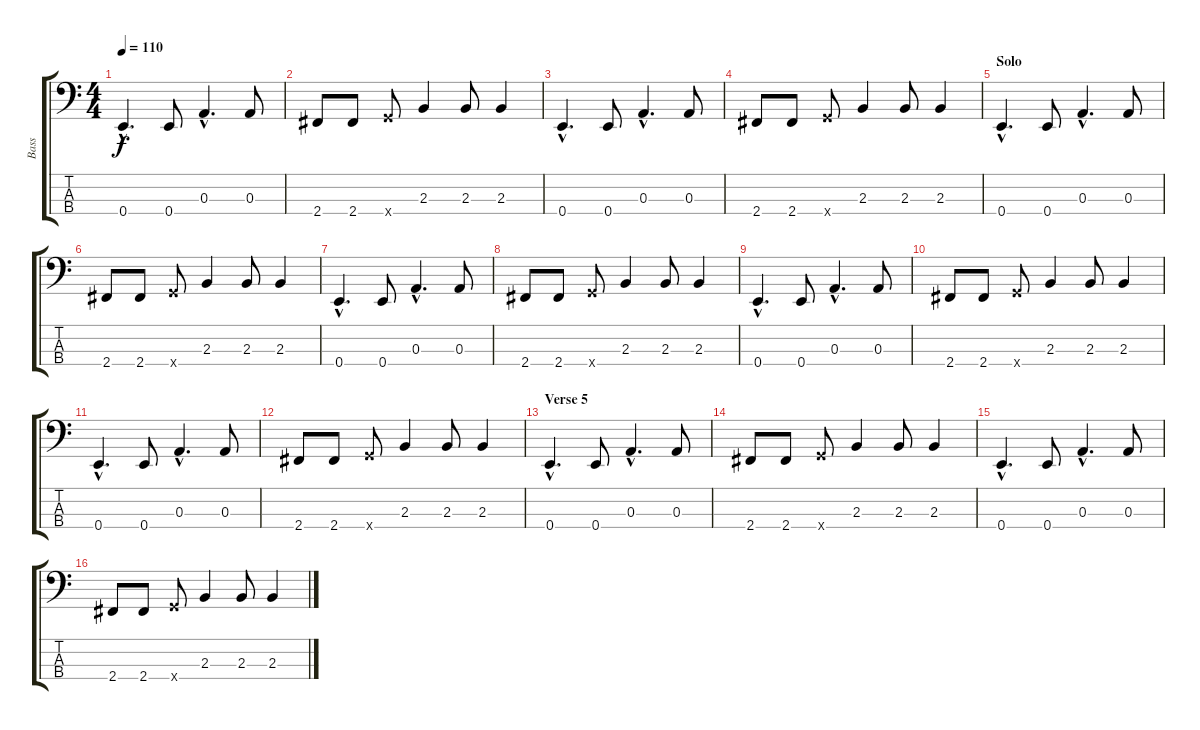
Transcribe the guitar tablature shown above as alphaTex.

\track ("Bass" "Bass") {instrument electricbassfinger}
\staff {score tabs}
\tuning (G2 D2 A1 E1) {hide}
\ts (4 4)
\tempo 110
\clef f4
\ks c
0.4{hac}.4{d dy f} 0.4.8 0.3{hac}.4{d} 0.3.8 |
2.4.8 2.4.8 3.4{x}.8 2.3.4 2.3.8 2.3.4 |
0.4{hac}.4{d} 0.4.8 0.3{hac}.4{d} 0.3.8 |
2.4.8 2.4.8 3.4{x}.8 2.3.4 2.3.8 2.3.4 |
\section ("" "Solo")
0.4{hac}.4{d} 0.4.8 0.3{hac}.4{d} 0.3.8 |
2.4.8 2.4.8 3.4{x}.8 2.3.4 2.3.8 2.3.4 |
0.4{hac}.4{d} 0.4.8 0.3{hac}.4{d} 0.3.8 |
2.4.8 2.4.8 3.4{x}.8 2.3.4 2.3.8 2.3.4 |
0.4{hac}.4{d} 0.4.8 0.3{hac}.4{d} 0.3.8 |
2.4.8 2.4.8 3.4{x}.8 2.3.4 2.3.8 2.3.4 |
0.4{hac}.4{d} 0.4.8 0.3{hac}.4{d} 0.3.8 |
2.4.8 2.4.8 3.4{x}.8 2.3.4 2.3.8 2.3.4 |
\section ("" "Verse 5")
0.4{hac}.4{d} 0.4.8 0.3{hac}.4{d} 0.3.8 |
2.4.8 2.4.8 3.4{x}.8 2.3.4 2.3.8 2.3.4 |
0.4{hac}.4{d} 0.4.8 0.3{hac}.4{d} 0.3.8 |
2.4.8 2.4.8 3.4{x}.8 2.3.4 2.3.8 2.3.4
